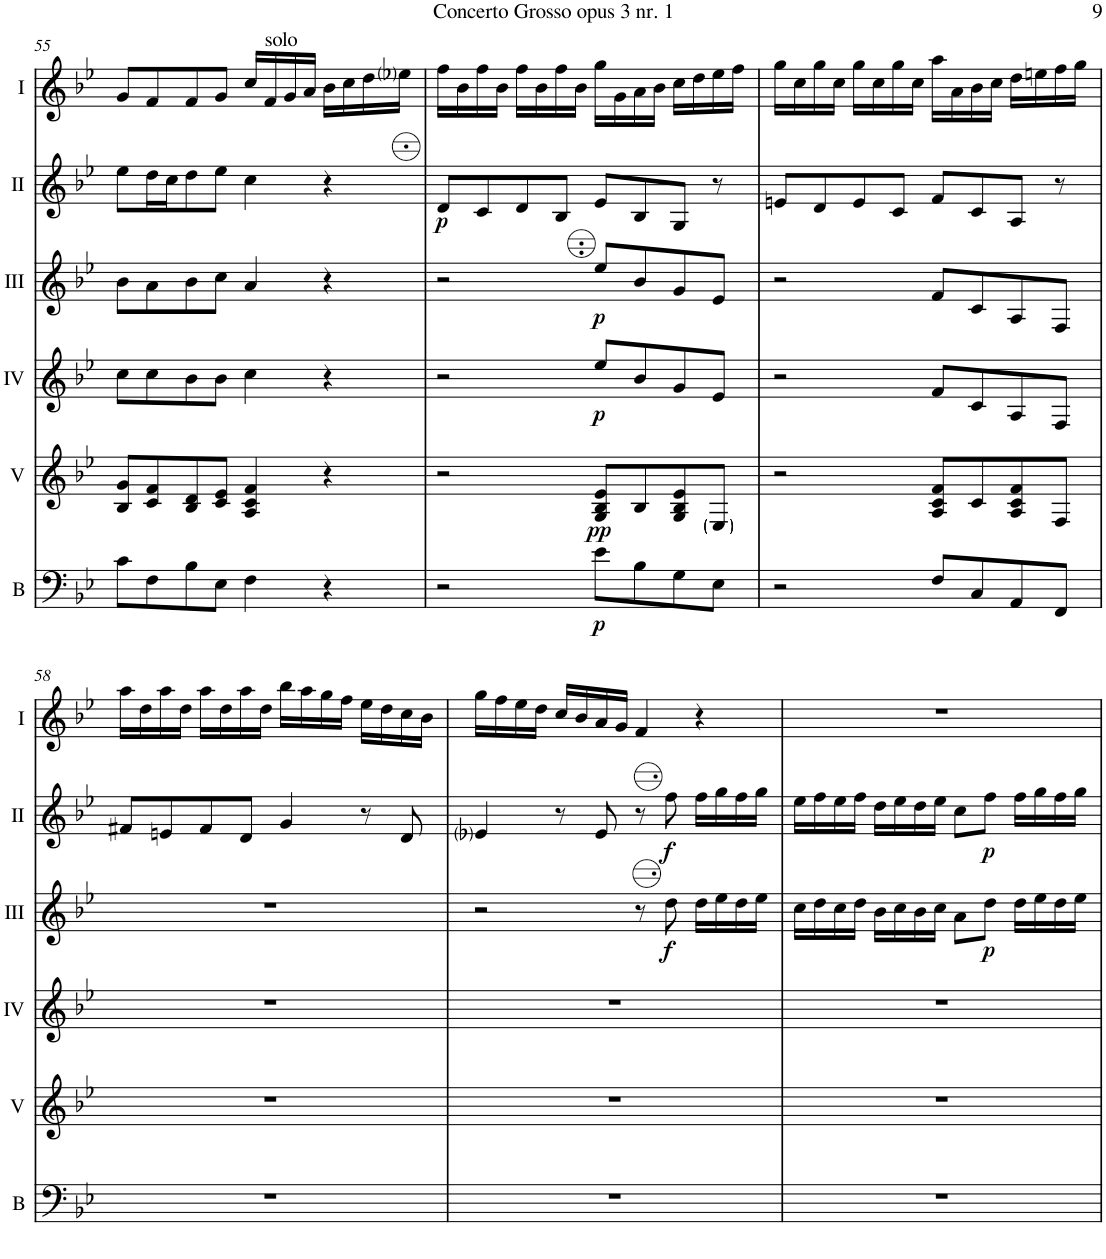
**kern	**dynam	**kern	**dynam	**kern	**dynam	**kern	**dynam	**kern	**dynam	**kern
*part6	*part6	*part5	*part5	*part4	*part4	*part3	*part3	*part2	*part2	*part1
*staff6	*staff6	*staff5	*staff5	*staff4	*staff4	*staff3	*staff3	*staff2	*staff2	*staff1
*I"Bass	*	*I"Acc. 5	*	*I"Acc. 4	*	*I"Acc. 3	*	*I"Acc. 2	*	*I"Acc. 1
*I'B	*	*	*	*	*	*	*	*	*	*
!!LO:PB:g=z
*clefF4	*	*clefG2	*	*clefG2	*	*clefG2	*	*clefG2	*	*clefG2
*Trd7c12	*	*	*	*Trd7c12	*	*	*	*	*	*
*k[b-e-]	*	*k[b-e-]	*	*k[b-e-]	*	*k[b-e-]	*	*k[b-e-]	*	*k[b-e-]
*M2/2	*	*M2/2	*	*M2/2	*	*M2/2	*	*M2/2	*	*M2/2
*met(c|)	*	*met(c|)	*	*met(c|)	*	*met(c|)	*	*met(c|)	*	*met(c|)
=55	=55	=55	=55	=55	=55	=55	=55	=55	=55	=55
8c\L	.	8B-/ 8g/L	.	8cc\L	.	8b-\L	.	8ee-\L	.	8g/L
8F\	.	8c/ 8f/	.	8cc\	.	8a\	.	16dd\L	.	8f/
.	.	.	.	.	.	.	.	16cc\J	.	.
8B-\	.	8B-/ 8d/	.	8b-\	.	8b-\	.	8dd\	.	8f/
8E-\J	.	8c/ 8e-/J	.	8b-\J	.	8cc\J	.	8ee-\J	.	8g/J
4F\	.	4A/ 4c/ 4f/	.	4cc\	.	4a/	.	4cc\	.	16cc/LL
!	!	!	!	!	!	!	!	!	!	!LO:TX:a:t=solo
.	.	.	.	.	.	.	.	.	.	16f/
.	.	.	.	.	.	.	.	.	.	16g/
.	.	.	.	.	.	.	.	.	.	16a/JJ
4r	.	4r	.	4r	.	4r	.	4r	.	16b-\LL
.	.	.	.	.	.	.	.	.	.	16cc\
.	.	.	.	.	.	.	.	.	.	16dd\
.	.	.	.	.	.	.	.	.	.	16ee-i\JJ
=56	=56	=56	=56	=56	=56	=56	=56	=56	=56	=56
!	!	!	!	!	!	!	!	!	!LO:DY:b	!
2r	.	2r	.	2r	.	2r	.	8d/L	p	16ff\LL
.	.	.	.	.	.	.	.	.	.	16b-\
.	.	.	.	.	.	.	.	8c/	.	16ff\
.	.	.	.	.	.	.	.	.	.	16b-\JJ
.	.	.	.	.	.	.	.	8d/	.	16ff\LL
.	.	.	.	.	.	.	.	.	.	16b-\
.	.	.	.	.	.	.	.	8B-/J	.	16ff\
.	.	.	.	.	.	.	.	.	.	16b-\JJ
!	!LO:DY:b	!	!LO:DY:b	!	!LO:DY:b	!	!LO:DY:b	!	!	!
8e-\L	p	8G/ 8B-/ 8e-/L	pp	8ee-/L	p	8e-/L	p	8e-/L	.	16gg\LL
.	.	.	.	.	.	.	.	.	.	16g\
8B-\	.	8B-/	.	8b-/	.	8B-/	.	8B-/	.	16a\
.	.	.	.	.	.	.	.	.	.	16b-\JJ
8G\	.	8G/ 8B-/ 8e-/	.	8g/	.	8G/	.	8G/J	.	16cc\LL
.	.	.	.	.	.	.	.	.	.	16dd\
8E-\J	.	8E-/J	.	8e-/J	.	8E-/J	.	8r	.	16ee-\
.	.	.	.	.	.	.	.	.	.	16ff\JJ
=57	=57	=57	=57	=57	=57	=57	=57	=57	=57	=57
2r	.	2r	.	2r	.	2r	.	8en/L	.	16gg\LL
.	.	.	.	.	.	.	.	.	.	16cc\
.	.	.	.	.	.	.	.	8d/	.	16gg\
.	.	.	.	.	.	.	.	.	.	16cc\JJ
.	.	.	.	.	.	.	.	8e/	.	16gg\LL
.	.	.	.	.	.	.	.	.	.	16cc\
.	.	.	.	.	.	.	.	8c/J	.	16gg\
.	.	.	.	.	.	.	.	.	.	16cc\JJ
8F/L	.	8A/ 8c/ 8f/L	.	8f/L	.	8F/L	.	8f/L	.	16aa\LL
.	.	.	.	.	.	.	.	.	.	16a\
8C/	.	8c/	.	8c/	.	8C/	.	8c/	.	16b-\
.	.	.	.	.	.	.	.	.	.	16cc\JJ
8AA/	.	8A/ 8c/ 8f/	.	8A/	.	8AA/	.	8A/J	.	16dd\LL
.	.	.	.	.	.	.	.	.	.	16een\
8FF/J	.	8F/J	.	8F/J	.	8FF/J	.	8r	.	16ff\
.	.	.	.	.	.	.	.	.	.	16gg\JJ
!!LO:LB:g=z
=58	=58	=58	=58	=58	=58	=58	=58	=58	=58	=58
1r	.	1r	.	1r	.	1r	.	8f#X/L	.	16aa\LL
.	.	.	.	.	.	.	.	.	.	16dd\
.	.	.	.	.	.	.	.	8en/	.	16aa\
.	.	.	.	.	.	.	.	.	.	16dd\JJ
.	.	.	.	.	.	.	.	8f#/	.	16aa\LL
.	.	.	.	.	.	.	.	.	.	16dd\
.	.	.	.	.	.	.	.	8d/J	.	16aa\
.	.	.	.	.	.	.	.	.	.	16dd\JJ
.	.	.	.	.	.	.	.	4g/	.	16bb-\LL
.	.	.	.	.	.	.	.	.	.	16aa\
.	.	.	.	.	.	.	.	.	.	16gg\
.	.	.	.	.	.	.	.	.	.	16ff\JJ
.	.	.	.	.	.	.	.	8r	.	16ee-\LL
.	.	.	.	.	.	.	.	.	.	16dd\
.	.	.	.	.	.	.	.	8d/	.	16cc\
.	.	.	.	.	.	.	.	.	.	16b-\JJ
=59	=59	=59	=59	=59	=59	=59	=59	=59	=59	=59
1r	.	1r	.	1r	.	2r	.	4e-i/	.	16gg\LL
.	.	.	.	.	.	.	.	.	.	16ff\
.	.	.	.	.	.	.	.	.	.	16ee-\
.	.	.	.	.	.	.	.	.	.	16dd\JJ
.	.	.	.	.	.	.	.	8r	.	16cc/LL
.	.	.	.	.	.	.	.	.	.	16b-/
.	.	.	.	.	.	.	.	8e-/	.	16a/
.	.	.	.	.	.	.	.	.	.	16g/JJ
.	.	.	.	.	.	8r	.	8r	.	4f/
!	!	!	!	!	!	!	!LO:DY:b	!	!LO:DY:b	!
.	.	.	.	.	.	8dd\	f	8ff\	f	.
.	.	.	.	.	.	16dd\LL	.	16ff\LL	.	4r
.	.	.	.	.	.	16ee-\	.	16gg\	.	.
.	.	.	.	.	.	16dd\	.	16ff\	.	.
.	.	.	.	.	.	16ee-\JJ	.	16gg\JJ	.	.
=60	=60	=60	=60	=60	=60	=60	=60	=60	=60	=60
1r	.	1r	.	1r	.	16cc\LL	.	16ee-\LL	.	1r
.	.	.	.	.	.	16dd\	.	16ff\	.	.
.	.	.	.	.	.	16cc\	.	16ee-\	.	.
.	.	.	.	.	.	16dd\JJ	.	16ff\JJ	.	.
.	.	.	.	.	.	16b-\LL	.	16dd\LL	.	.
.	.	.	.	.	.	16cc\	.	16ee-\	.	.
.	.	.	.	.	.	16b-\	.	16dd\	.	.
.	.	.	.	.	.	16cc\JJ	.	16ee-\JJ	.	.
.	.	.	.	.	.	8a\L	.	8cc\L	.	.
!	!	!	!	!	!	!	!LO:DY:b	!	!LO:DY:b	!
.	.	.	.	.	.	8dd\J	p	8ff\J	p	.
.	.	.	.	.	.	16dd\LL	.	16ff\LL	.	.
.	.	.	.	.	.	16ee-\	.	16gg\	.	.
.	.	.	.	.	.	16dd\	.	16ff\	.	.
.	.	.	.	.	.	16ee-\JJ	.	16gg\JJ	.	.
=	=	=	=	=	=	=	=	=	=	=
*-	*-	*-	*-	*-	*-	*-	*-	*-	*-	*-
